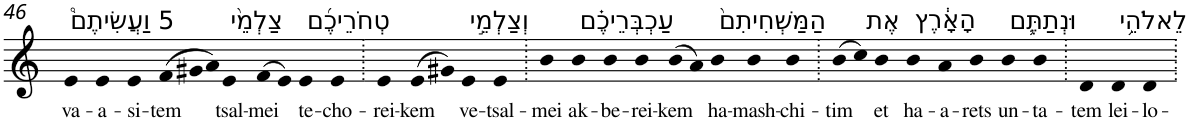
**kern	**text
*part1	*part1
*staff1	*staff1
*I"Piano	*
*I'Pno	*
!!LO:PB:g=z
*clefG2	*
*k[]	*
=46	=46
!LO:TX:a:t=5 וַעֲשִׂיתֶם֩	!
!	!LO:LY:b
4e	va-
!	!LO:LY:b
4e	-a-
!	!LO:LY:b
4e	-si-
*Xtuplet	*
!	!LO:LY:b
(>12f	-tem
12g#X	.
12a)	.
!LO:TX:a:t=צַלְמֵ֨י	!
!	!LO:LY:b
4e	tsal-
!	!LO:LY:b
(>8f	-mei
8e)	.
!LO:TX:a:t=טְחֹרֵיכֶ֜ם	!
!	!LO:LY:b
4e	te-
!	!LO:LY:b
4e	-cho-
=47.	=47.
!	!LO:LY:b
4e	-rei-
!	!LO:LY:b
(>8e	-kem
8g#X)	.
!LO:TX:a:t=וְצַלְמֵ֣י	!
!	!LO:LY:b
4e	ve-
!	!LO:LY:b
4e	-tsal-
=48.	=48.
!	!LO:LY:b
4b	-mei
!LO:TX:a:t=עַכְבְּרֵיכֶ֗ם	!
!	!LO:LY:b
4b	ak-
!	!LO:LY:b
4b	-be-
!	!LO:LY:b
4b	-rei-
!	!LO:LY:b
(>8b	-kem
8a)	.
!LO:TX:a:t=הַמַּשְׁחִיתִם֙	!
!	!LO:LY:b
4b	ha-
!	!LO:LY:b
4b	-mash-
!	!LO:LY:b
4b	-chi-
=49.	=49.
!	!LO:LY:b
(>8b	-tim
8cc)	.
!LO:TX:a:t=אֶת	!
!	!LO:LY:b
4b	et
!LO:TX:a:t=הָאָ֔רֶץ	!
!	!LO:LY:b
4b	ha-
!	!LO:LY:b
4a	-a-
!	!LO:LY:b
4b	-rets
!LO:TX:a:t=וּנְתַתֶּ֛ם	!
!	!LO:LY:b
4b	un-
!	!LO:LY:b
4b	-ta-
=50.	=50.
!	!LO:LY:b
4d	-tem
!LO:TX:a:t=לֵאלֹהֵ֥י	!
!	!LO:LY:b
4d	lei-
!	!LO:LY:b
4d	-lo-
=.	=.
*-	*-
